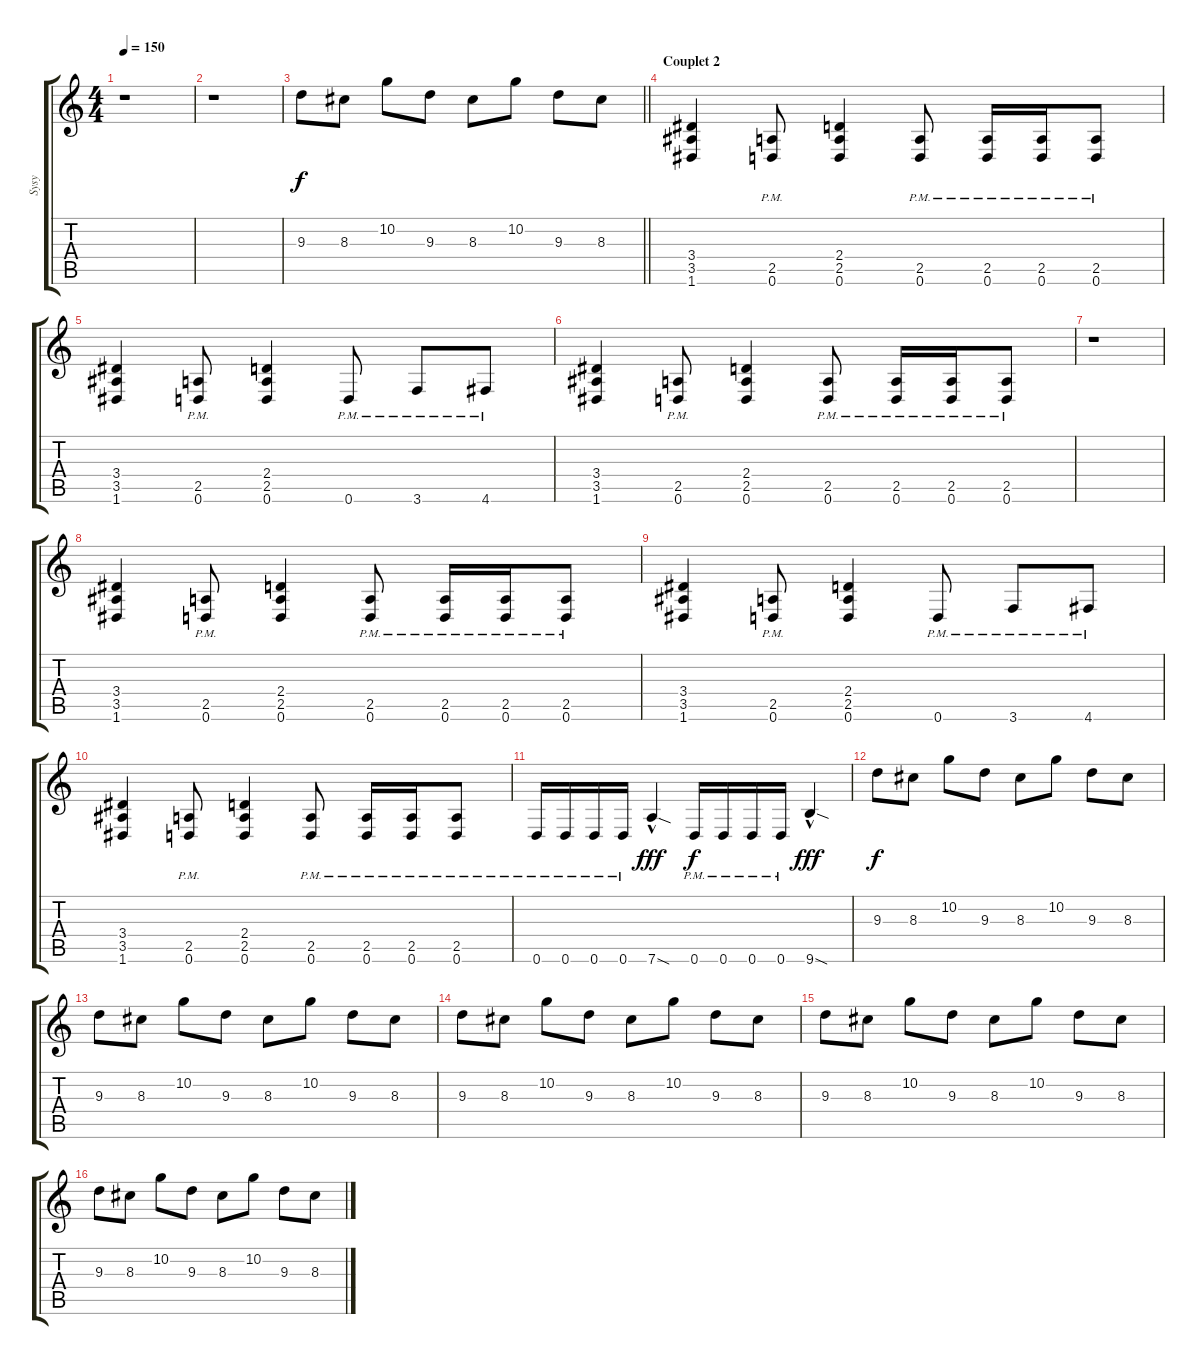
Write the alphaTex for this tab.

\track ("Sysy" "Sysy") {instrument distortionguitar}
\staff {score tabs}
\tuning (D4 A3 F3 C3 G2 D2) {hide}
\ts (4 4)
\tempo 150
\clef g2
\ks c
r.1{dy f} |
r.1 |
\barLineRight lightlight
9.3.8 8.3.8 10.2.8 9.3.8 8.3.8 10.2.8 9.3.8 8.3.8 |
\section ("" "Couplet 2")
(3.4 3.5 1.6).4 (2.5{pm} 0.6{pm}).8 (2.4 2.5 0.6).4 (2.5{pm} 0.6{pm}).8 (2.5{pm} 0.6{pm}).16 (2.5{pm} 0.6{pm}).16 (2.5{pm} 0.6{pm}).8 |
(3.4 3.5 1.6).4 (2.5{pm} 0.6{pm}).8 (2.4 2.5 0.6).4 0.6{pm}.8 3.6{pm}.8 4.6{pm}.8 |
(3.4 3.5 1.6).4 (2.5{pm} 0.6{pm}).8 (2.4 2.5 0.6).4 (2.5{pm} 0.6{pm}).8 (2.5{pm} 0.6{pm}).16 (2.5{pm} 0.6{pm}).16 (2.5{pm} 0.6{pm}).8 |
r.1 |
(3.4 3.5 1.6).4 (2.5{pm} 0.6{pm}).8 (2.4 2.5 0.6).4 (2.5{pm} 0.6{pm}).8 (2.5{pm} 0.6{pm}).16 (2.5{pm} 0.6{pm}).16 (2.5{pm} 0.6{pm}).8 |
(3.4 3.5 1.6).4 (2.5{pm} 0.6{pm}).8 (2.4 2.5 0.6).4 0.6{pm}.8 3.6{pm}.8 4.6{pm}.8 |
(3.4 3.5 1.6).4 (2.5{pm} 0.6{pm}).8 (2.4 2.5 0.6).4 (2.5{pm} 0.6{pm}).8 (2.5{pm} 0.6{pm}).16 (2.5{pm} 0.6{pm}).16 (2.5{pm} 0.6{pm}).8 |
0.6{pm}.16 0.6{pm}.16 0.6{pm}.16 0.6{pm}.16 7.6{sod hac}.4{dy fff} 0.6{pm}.16{dy f} 0.6{pm}.16 0.6{pm}.16 0.6{pm}.16 9.6{sod hac}.4{dy fff} |
9.3.8{dy f volume 7} 8.3.8 10.2.8 9.3.8 8.3.8 10.2.8 9.3.8 8.3.8 |
9.3.8 8.3.8 10.2.8 9.3.8 8.3.8 10.2.8 9.3.8 8.3.8 |
9.3.8 8.3.8 10.2.8 9.3.8 8.3.8 10.2.8 9.3.8 8.3.8 |
9.3.8 8.3.8 10.2.8 9.3.8 8.3.8 10.2.8 9.3.8 8.3.8 |
9.3.8 8.3.8 10.2.8 9.3.8 8.3.8 10.2.8 9.3.8 8.3.8
